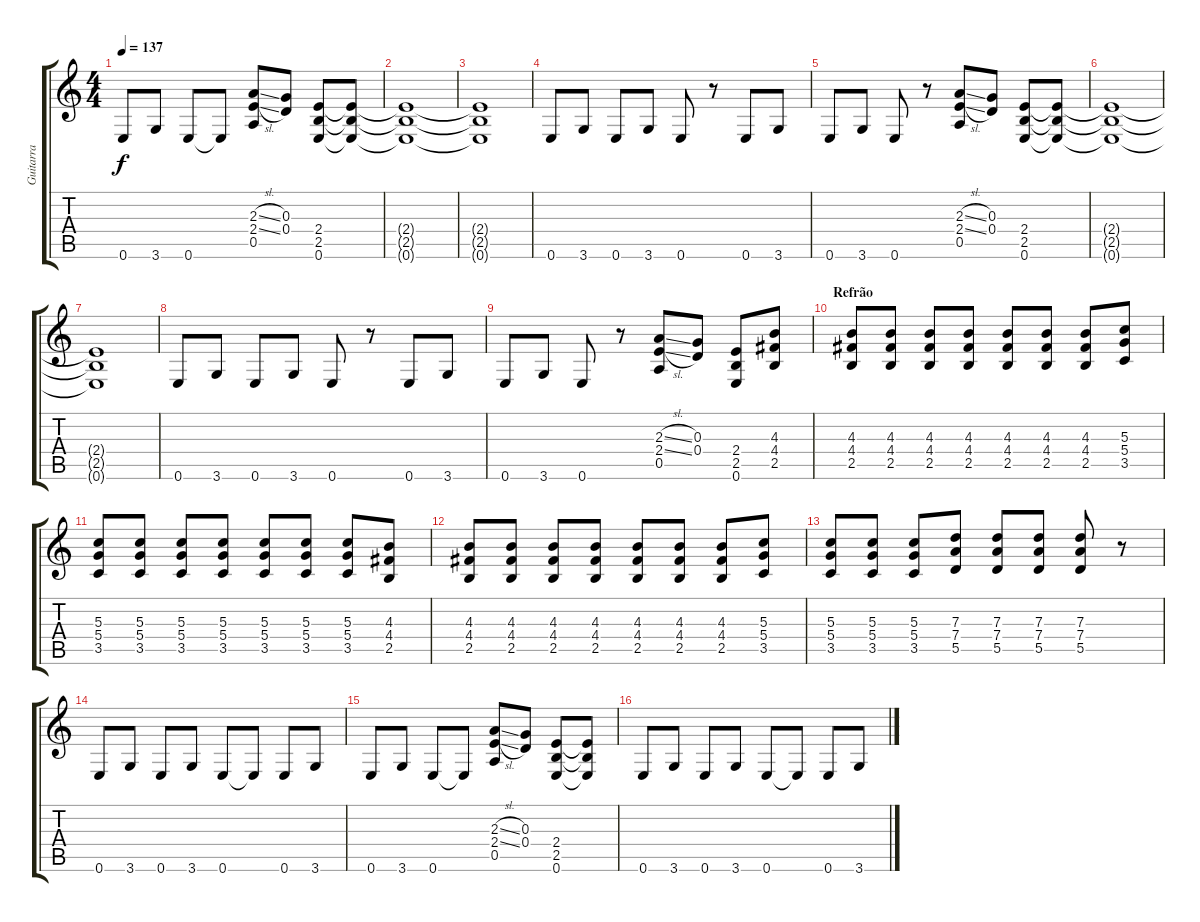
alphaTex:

\track ("Guitarra" "Guitarra") {instrument overdrivenguitar}
\staff {score tabs}
\tuning (E4 B3 G3 D3 A2 E2) {hide}
\ts (4 4)
\tempo 137
\clef g2
\ks c
0.6.8{dy f} 3.6.8 0.6.8 0.6{t}.8 (2.3{sl} 2.4{sl} 0.5).8 (0.3 0.4).8 (2.4 2.5 0.6).8 (2.4{t} 2.5{t} 0.6{t}).8 |
(2.4{t} 2.5{t} 0.6{t}).1 |
(2.4{t} 2.5{t} 0.6{t}).1 |
0.6.8 3.6.8 0.6.8 3.6.8 0.6.8 r.8 0.6.8 3.6.8 |
0.6.8 3.6.8 0.6.8 r.8 (2.3{sl} 2.4{sl} 0.5).8 (0.3 0.4).8 (2.4 2.5 0.6).8 (2.4{t} 2.5{t} 0.6{t}).8 |
(2.4{t} 2.5{t} 0.6{t}).1 |
(2.4{t} 2.5{t} 0.6{t}).1 |
0.6.8 3.6.8 0.6.8 3.6.8 0.6.8 r.8 0.6.8 3.6.8 |
0.6.8 3.6.8 0.6.8 r.8 (2.3{sl} 2.4{sl} 0.5).8 (0.3 0.4).8 (2.4 2.5 0.6).8 (4.3 4.4 2.5).8 |
\section ("" "Refrão")
(4.3 4.4 2.5).8 (4.3 4.4 2.5).8 (4.3 4.4 2.5).8 (4.3 4.4 2.5).8 (4.3 4.4 2.5).8 (4.3 4.4 2.5).8 (4.3 4.4 2.5).8 (5.3 5.4 3.5).8 |
(5.3 5.4 3.5).8 (5.3 5.4 3.5).8 (5.3 5.4 3.5).8 (5.3 5.4 3.5).8 (5.3 5.4 3.5).8 (5.3 5.4 3.5).8 (5.3 5.4 3.5).8 (4.3 4.4 2.5).8 |
(4.3 4.4 2.5).8 (4.3 4.4 2.5).8 (4.3 4.4 2.5).8 (4.3 4.4 2.5).8 (4.3 4.4 2.5).8 (4.3 4.4 2.5).8 (4.3 4.4 2.5).8 (5.3 5.4 3.5).8 |
(5.3 5.4 3.5).8 (5.3 5.4 3.5).8 (5.3 5.4 3.5).8 (7.3 7.4 5.5).8 (7.3 7.4 5.5).8 (7.3 7.4 5.5).8 (7.3 7.4 5.5).8 r.8 |
0.6.8 3.6.8 0.6.8 3.6.8 0.6.8 0.6{t}.8 0.6.8 3.6.8 |
0.6.8 3.6.8 0.6.8 0.6{t}.8 (2.3{sl} 2.4{sl} 0.5).8 (0.3 0.4).8 (2.4 2.5 0.6).8 (2.4{t} 2.5{t} 0.6{t}).8 |
0.6.8 3.6.8 0.6.8 3.6.8 0.6.8 0.6{t}.8 0.6.8 3.6.8
